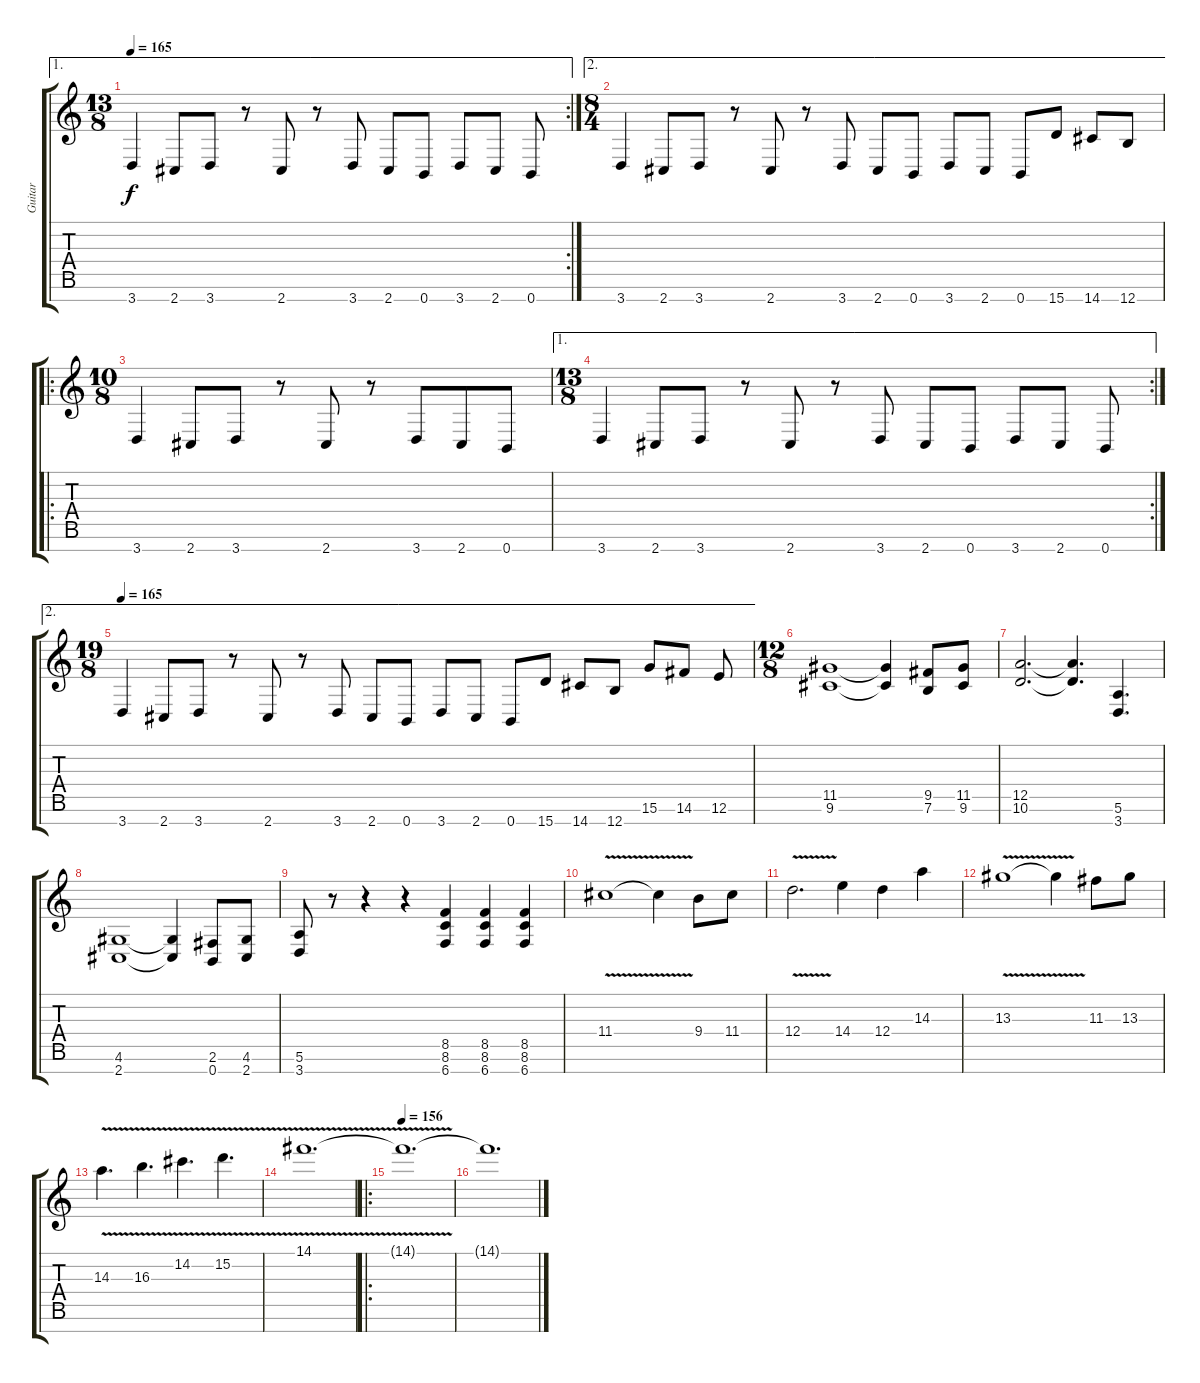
\track ("Guitar" "Guitar") {instrument distortionguitar}
\staff {score tabs}
\tuning (E4 B3 G3 D3 A2 E2 B1) {hide}
\ae 1
\rc 2
\ts (13 8)
\tempo 165
\clef g2
\ks c
3.7.4{dy f} 2.7.8 3.7.8 r.8 2.7.8 r.8 3.7.8 2.7.8 0.7.8 3.7.8 2.7.8 0.7.8 |
\ae 2
\ts (8 4)
3.7.4 2.7.8 3.7.8 r.8 2.7.8 r.8 3.7.8 2.7.8 0.7.8 3.7.8 2.7.8 0.7.8 15.7.8 14.7.8 12.7.8 |
\ro
\ts (10 8)
3.7.4 2.7.8 3.7.8 r.8 2.7.8 r.8 3.7.8 2.7.8 0.7.8 |
\ae 1
\rc 2
\ts (13 8)
3.7.4 2.7.8 3.7.8 r.8 2.7.8 r.8 3.7.8 2.7.8 0.7.8 3.7.8 2.7.8 0.7.8 |
\ae 2
\ts (19 8)
\tempo 165
3.7.4 2.7.8 3.7.8 r.8 2.7.8 r.8 3.7.8 2.7.8 0.7.8 3.7.8 2.7.8 0.7.8 15.7.8 14.7.8 12.7.8 15.6.8 14.6.8 12.6.8 |
\ts (12 8)
(11.5 9.6).1 (11.5{t} 9.6{t}).4 (9.5 7.6).8 (11.5 9.6).8 |
(12.5 10.6).2{d} (12.5{t} 10.6{t}).4{d} (5.6 3.7).4{d} |
(4.6 2.7).1 (4.6{t} 2.7{t}).4 (2.6 0.7).8 (4.6 2.7).8 |
(5.6 3.7).8 r.8 r.4 r.4 (8.5 8.6 6.7).4 (8.5 8.6 6.7).4 (8.5 8.6 6.7).4 |
11.4{v}.1 11.4{t}.4 9.4.8 11.4.8 |
12.4{v}.2{d} 14.4.4 12.4.4 14.3.4 |
13.3{v}.1 13.3{t}.4 11.3.8 13.3.8 |
14.3{v}.4{d} 16.3{v}.4{d} 14.2{v}.4{d} 15.2{v}.4{d} |
14.1{v}.1{d} |
\ro
\tempo 156
14.1{t}.1{d} |
14.1{t}.1{d volume 4}
